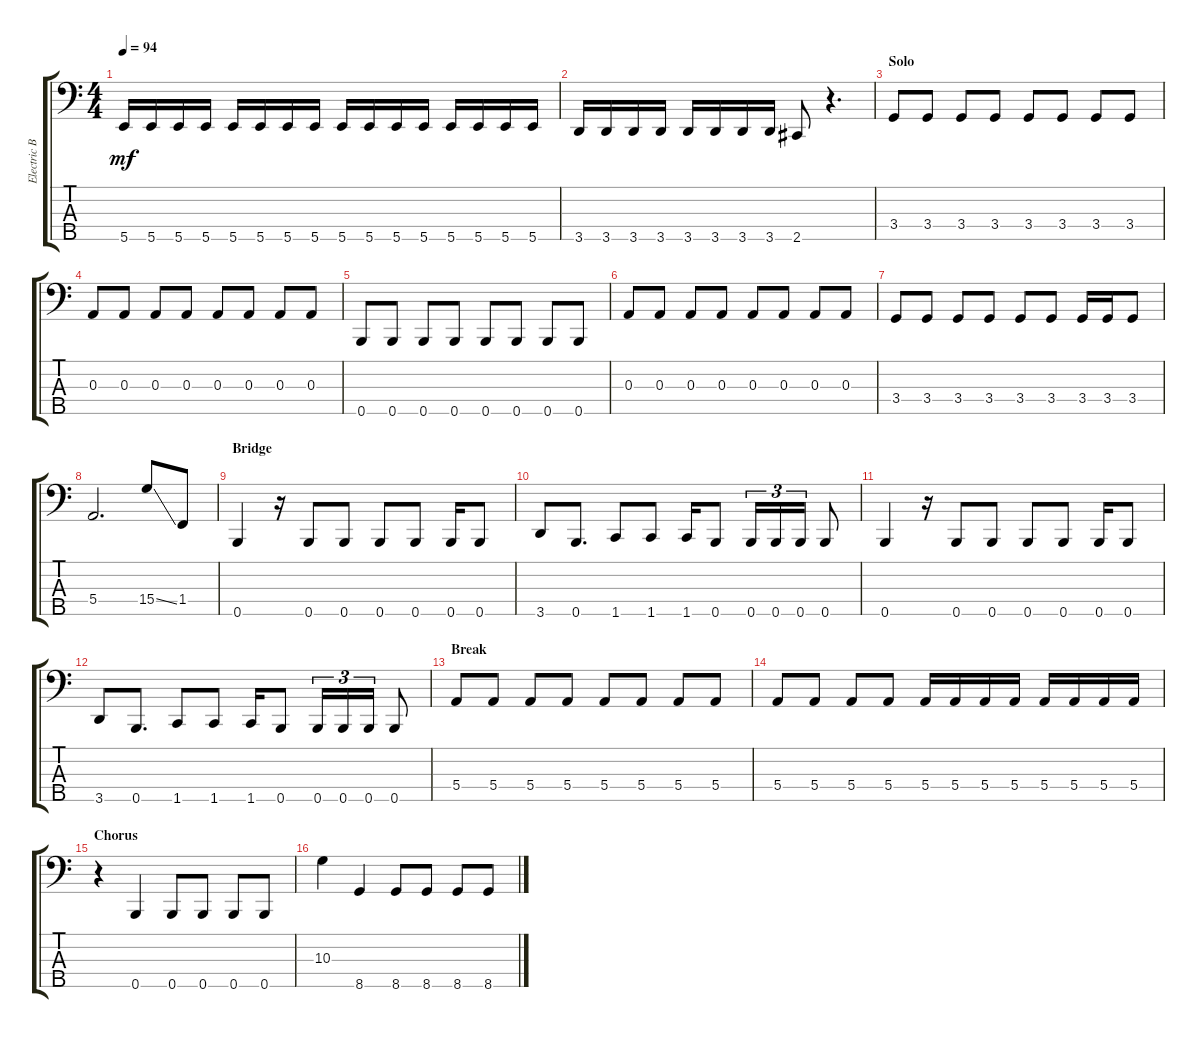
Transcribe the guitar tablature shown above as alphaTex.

\track ("Electric Bass" "Electric B") {instrument electricbassfinger}
\staff {score tabs}
\tuning (G2 D2 A1 E1 B0) {hide}
\ts (4 4)
\tempo 94
\clef f4
\ks c
5.5.16{dy mf} 5.5.16 5.5.16 5.5.16 5.5.16 5.5.16 5.5.16 5.5.16 5.5.16 5.5.16 5.5.16 5.5.16 5.5.16 5.5.16 5.5.16 5.5.16 |
3.5.16 3.5.16 3.5.16 3.5.16 3.5.16 3.5.16 3.5.16 3.5.16 2.5.8 r.4{d} |
\section ("" "Solo")
3.4.8 3.4.8 3.4.8 3.4.8 3.4.8 3.4.8 3.4.8 3.4.8 |
0.3.8 0.3.8 0.3.8 0.3.8 0.3.8 0.3.8 0.3.8 0.3.8 |
0.5.8 0.5.8 0.5.8 0.5.8 0.5.8 0.5.8 0.5.8 0.5.8 |
0.3.8 0.3.8 0.3.8 0.3.8 0.3.8 0.3.8 0.3.8 0.3.8 |
3.4.8 3.4.8 3.4.8 3.4.8 3.4.8 3.4.8 3.4.16 3.4.16 3.4.8 |
5.4.2{d} 15.4{ss}.8 1.4.8 |
\section ("" "Bridge")
0.5.4 r.16 0.5.8 0.5.8 0.5.8 0.5.8 0.5.16 0.5.8 |
3.5.8 0.5.8{d} 1.5.8 1.5.8 1.5.16 0.5.8 0.5.16{tu (3 2)} 0.5.16{tu (3 2)} 0.5.16{tu (3 2)} 0.5.8 |
0.5.4 r.16 0.5.8 0.5.8 0.5.8 0.5.8 0.5.16 0.5.8 |
3.5.8 0.5.8{d} 1.5.8 1.5.8 1.5.16 0.5.8 0.5.16{tu (3 2)} 0.5.16{tu (3 2)} 0.5.16{tu (3 2)} 0.5.8 |
\section ("" "Break")
5.4.8 5.4.8 5.4.8 5.4.8 5.4.8 5.4.8 5.4.8 5.4.8 |
5.4.8 5.4.8 5.4.8 5.4.8 5.4.16 5.4.16 5.4.16 5.4.16 5.4.16 5.4.16 5.4.16 5.4.16 |
\section ("" "Chorus")
r.4 0.5.4 0.5.8 0.5.8 0.5.8 0.5.8 |
10.3.4 8.5.4 8.5.8 8.5.8 8.5.8 8.5.8
